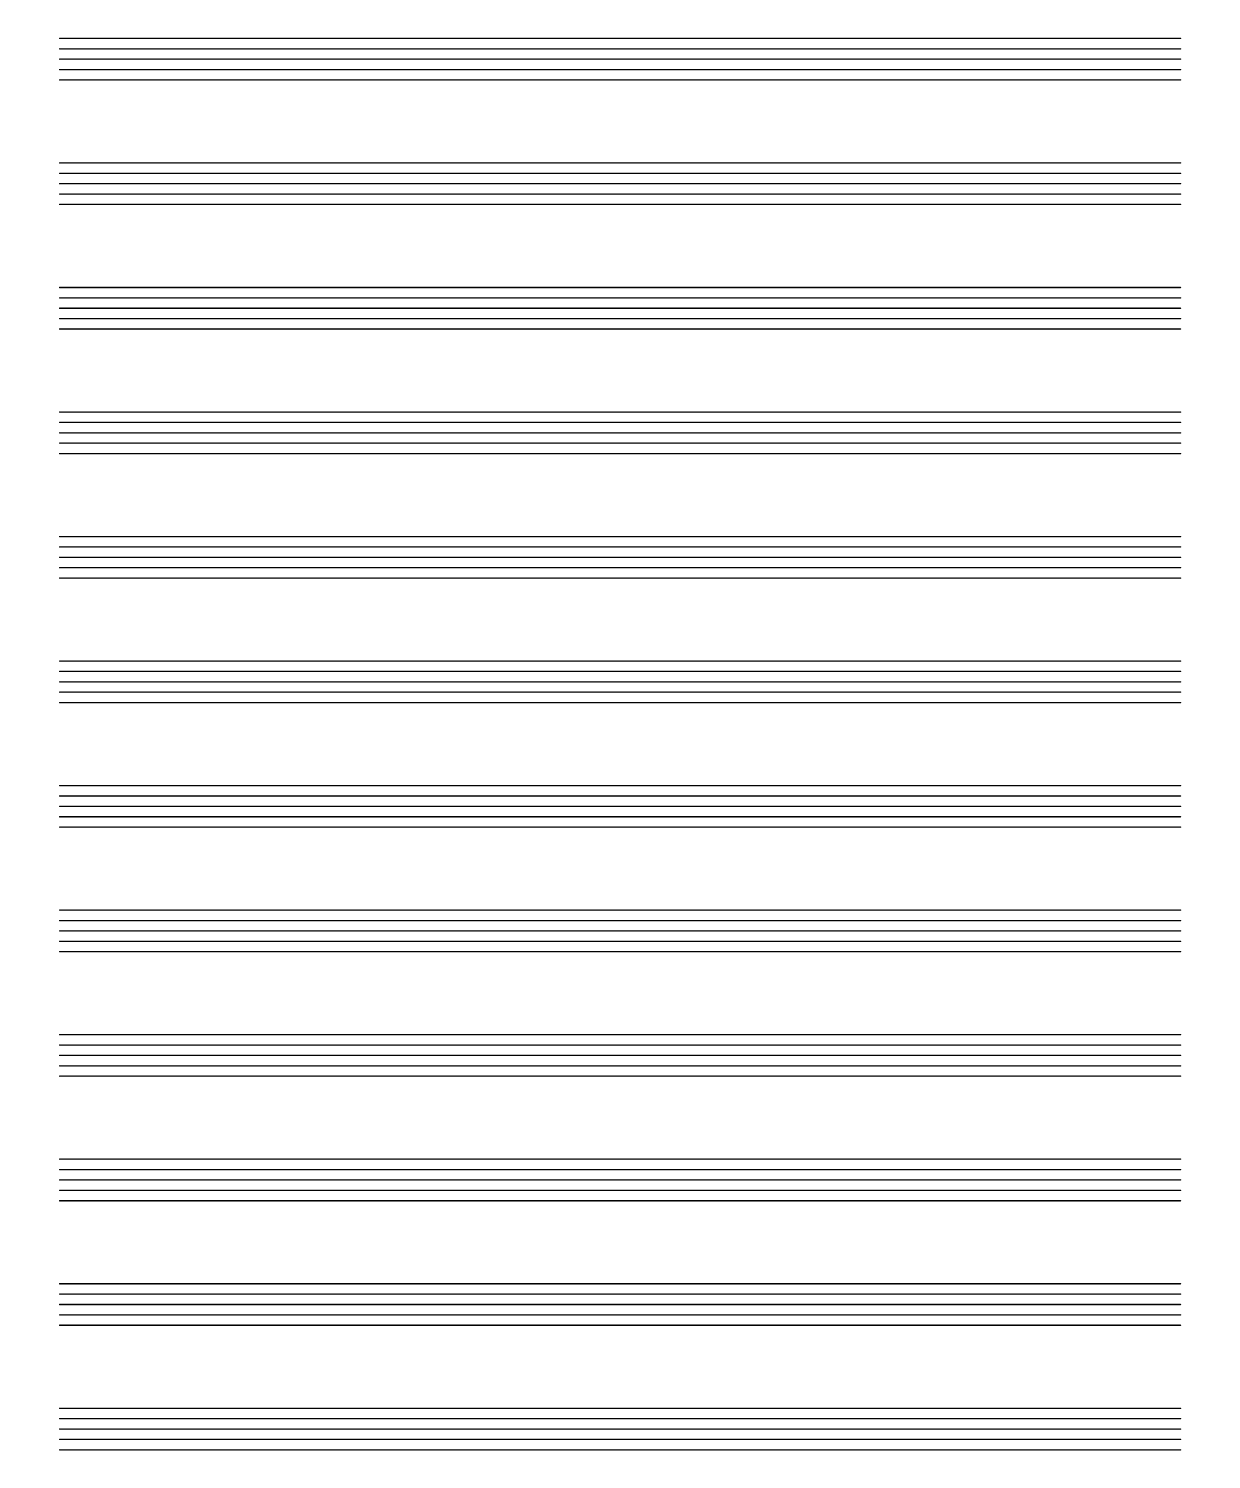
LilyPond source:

	

#(set-global-staff-size 20)

\score {
  {
    \repeat unfold 12 { s1 \break }
  }
  \layout {
    indent = 0\in
    \context {
      \Staff
      \remove "Time_signature_engraver"
      \remove "Clef_engraver"
      \remove "Bar_engraver"
    }
    \context {
      \Score
      \remove "Bar_number_engraver"
    }
  }
}

% uncomment these lines for "letter" size
%{
\paper {
  #(set-paper-size "letter")
  ragged-last-bottom = ##f
  line-width = 7.5\in
  left-margin = 0.5\in
  bottom-margin = 0.25\in
  top-margin = 0.25\in
}
%}

% uncomment these lines for "A4" size
%{
\paper {
  #(set-paper-size "a4")
  ragged-last-bottom = ##f
  line-width = 180
  left-margin = 15
  bottom-margin = 10
  top-margin = 10
}
%}
